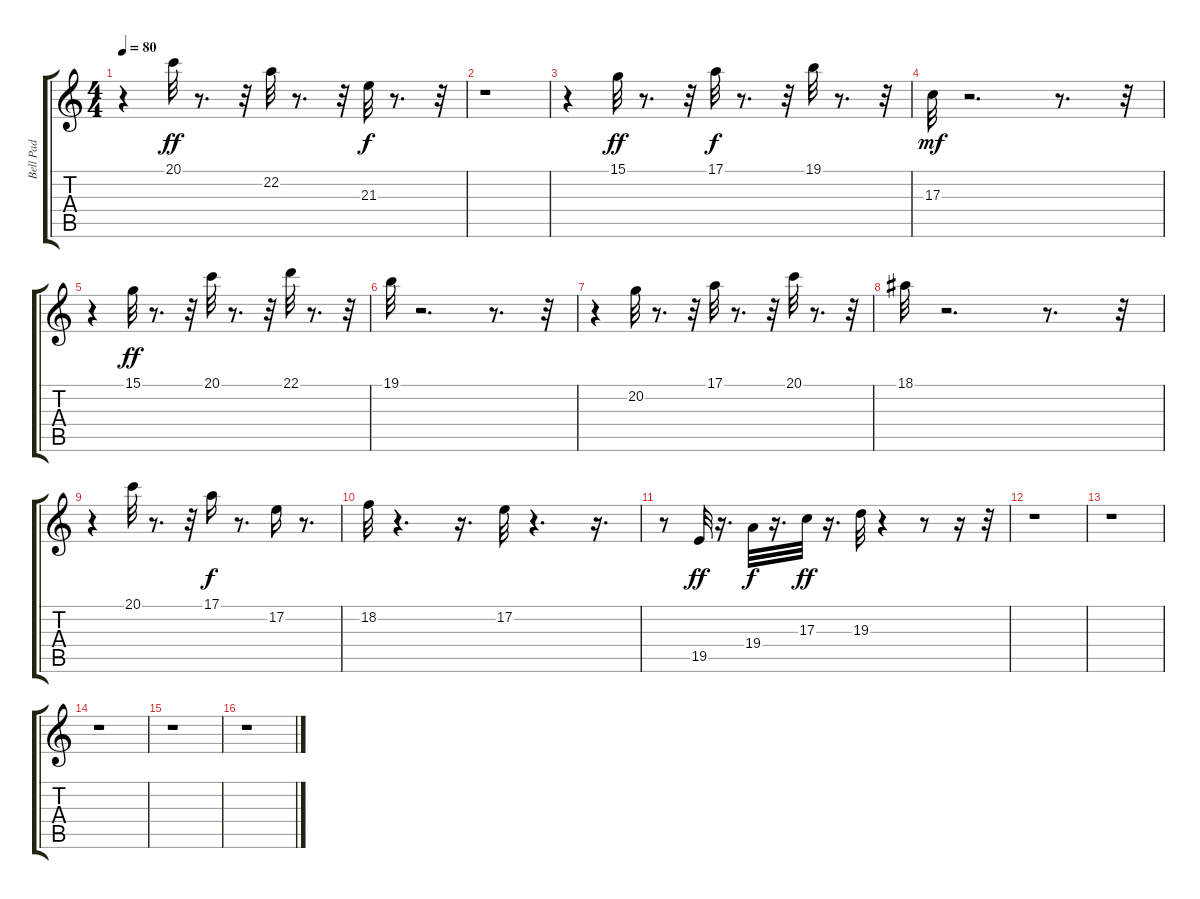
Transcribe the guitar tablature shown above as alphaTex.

\track ("Bell Pad" "Bell Pad") {instrument pad1newage}
\staff {score tabs}
\tuning (E4 B3 G3 D3 A2 E2) {hide}
\ts (4 4)
\tempo 80
\clef g2
\ks c
r.4{dy ff} 20.1.32 r.8{d} r.32 22.2.32 r.8{d} r.32 21.3.32{dy f} r.8{d} r.32 |
r.1 |
r.4 15.1.32{dy ff} r.8{d} r.32 17.1.32{dy f} r.8{d} r.32 19.1.32 r.8{d} r.32 |
17.3.32{dy mf} r.2{d} r.8{d} r.32 |
r.4 15.1.32{dy ff} r.8{d} r.32 20.1.32 r.8{d} r.32 22.1.32 r.8{d} r.32 |
19.1.32 r.2{d} r.8{d} r.32 |
r.4 20.2.32 r.8{d} r.32 17.1.32 r.8{d} r.32 20.1.32 r.8{d} r.32 |
18.1.32 r.2{d} r.8{d} r.32 |
r.4 20.1.32 r.8{d} r.32 17.1.16{dy f} r.8{d} 17.2.16 r.8{d} |
18.2.32 r.4{d} r.16{d} 17.2.32 r.4{d} r.16{d} |
r.8 19.5.32{dy ff} r.16{d} 19.4.32{dy f} r.16{d} 17.3.32{dy ff} r.16{d} 19.3.32 r.4 r.8 r.16 r.32 |
r.1 |
r.1 |
r.1 |
r.1 |
r.1
